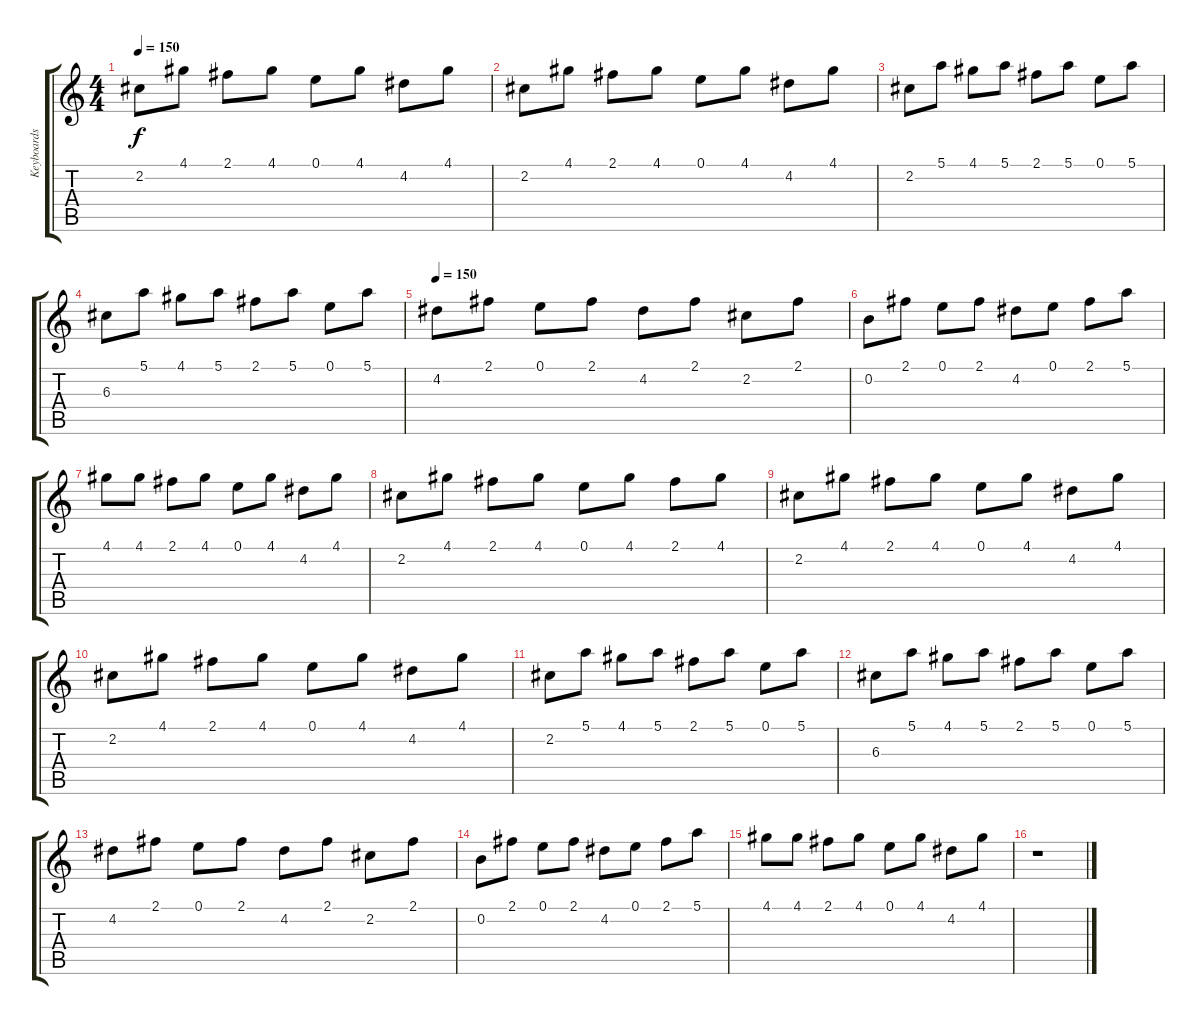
\track ("Keyboards" "Keyboards") {instrument contrabass}
\staff {score tabs}
\tuning (E4 B3 G3 D3 A2 E2) {hide}
\ts (4 4)
\tempo 150
\clef g2
\ks c
2.2.8{dy f} 4.1.8 2.1.8 4.1.8 0.1.8 4.1.8 4.2.8 4.1.8 |
2.2.8 4.1.8 2.1.8 4.1.8 0.1.8 4.1.8 4.2.8 4.1.8 |
2.2.8 5.1.8 4.1.8 5.1.8 2.1.8 5.1.8 0.1.8 5.1.8 |
6.3.8 5.1.8 4.1.8 5.1.8 2.1.8 5.1.8 0.1.8 5.1.8 |
\tempo 150
4.2.8 2.1.8 0.1.8 2.1.8 4.2.8 2.1.8 2.2.8 2.1.8 |
0.2.8 2.1.8 0.1.8 2.1.8 4.2.8 0.1.8 2.1.8 5.1.8 |
4.1.8 4.1.8 2.1.8 4.1.8 0.1.8 4.1.8 4.2.8 4.1.8 |
2.2.8 4.1.8 2.1.8 4.1.8 0.1.8 4.1.8 2.1.8 4.1.8 |
2.2.8 4.1.8 2.1.8 4.1.8 0.1.8 4.1.8 4.2.8 4.1.8 |
2.2.8 4.1.8 2.1.8 4.1.8 0.1.8 4.1.8 4.2.8 4.1.8 |
2.2.8 5.1.8 4.1.8 5.1.8 2.1.8 5.1.8 0.1.8 5.1.8 |
6.3.8 5.1.8 4.1.8 5.1.8 2.1.8 5.1.8 0.1.8 5.1.8 |
4.2.8 2.1.8 0.1.8 2.1.8 4.2.8 2.1.8 2.2.8 2.1.8 |
0.2.8 2.1.8 0.1.8 2.1.8 4.2.8 0.1.8 2.1.8 5.1.8 |
4.1.8 4.1.8 2.1.8 4.1.8 0.1.8 4.1.8 4.2.8 4.1.8 |
r.1
